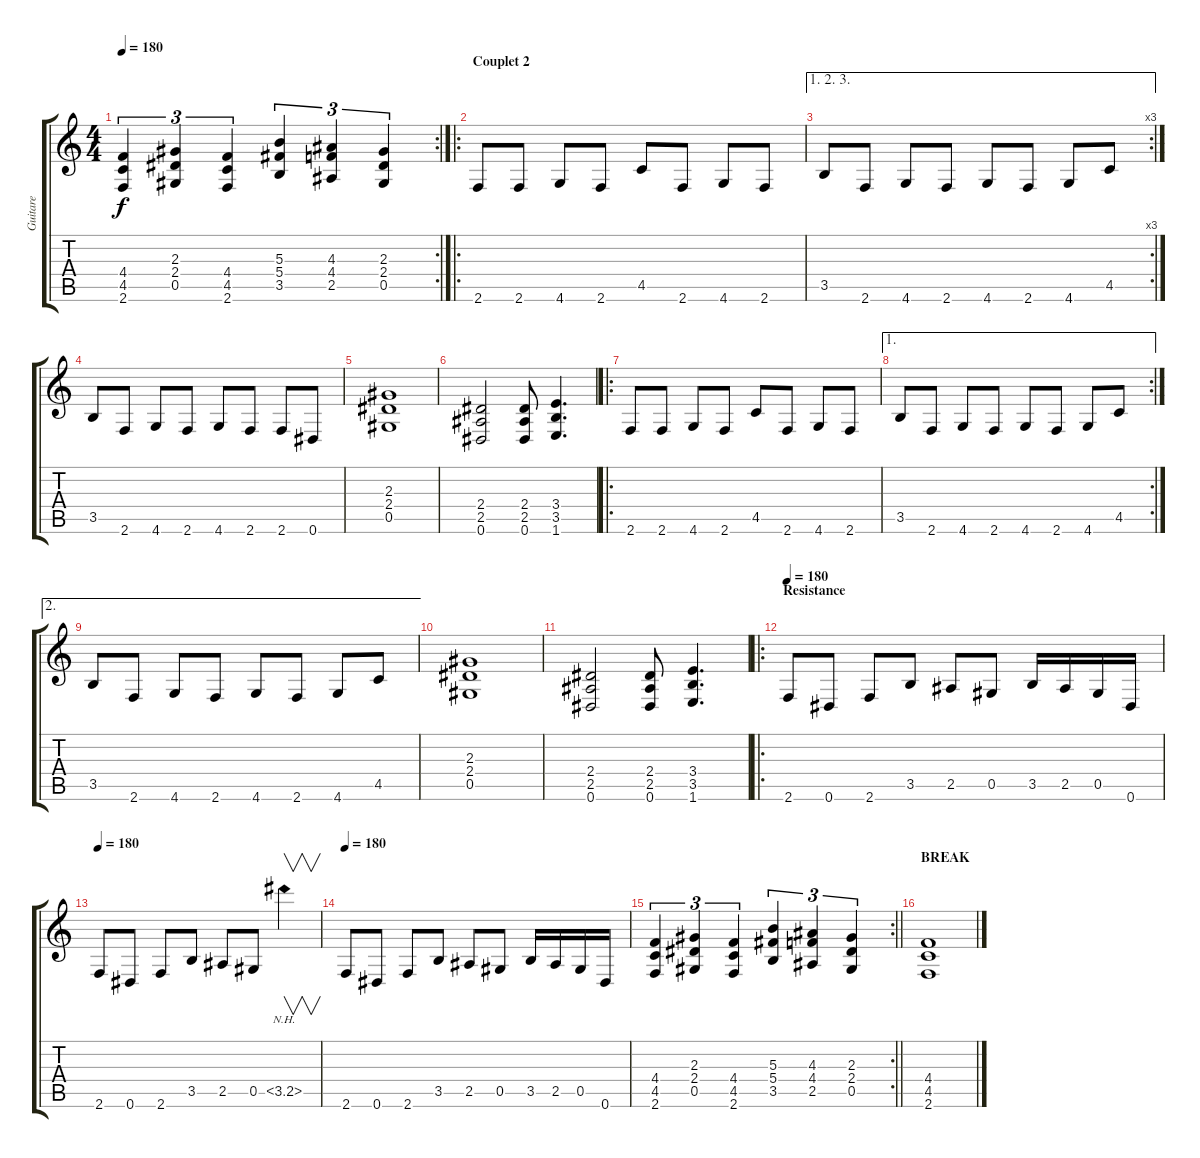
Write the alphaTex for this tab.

\track ("Guitare" "Guitare") {instrument distortionguitar}
\staff {score tabs}
\tuning (Eb4 Bb3 Gb3 Db3 Ab2 Eb2) {hide}
\rc 2
\ts (4 4)
\tempo 180
\clef g2
\ks c
(4.4 4.5 2.6).4{tu (3 2) dy f} (2.3 2.4 0.5).4{tu (3 2)} (4.4 4.5 2.6).4{tu (3 2)} (5.3 5.4 3.5).4{tu (3 2)} (4.3 4.4 2.5).4{tu (3 2)} (2.3 2.4 0.5).4{tu (3 2)} |
\ro
\section ("" "Couplet 2")
2.6.8 2.6.8 4.6.8 2.6.8 4.5.8 2.6.8 4.6.8 2.6.8 |
\ae (1 2 3)
\rc 3
3.5.8 2.6.8 4.6.8 2.6.8 4.6.8 2.6.8 4.6.8 4.5.8 |
3.5.8 2.6.8 4.6.8 2.6.8 4.6.8 2.6.8 2.6.8 0.6.8 |
(2.3 2.4 0.5).1 |
(2.4 2.5 0.6).2 (2.4 2.5 0.6).8 (3.4 3.5 1.6).4{d} |
\ro
2.6.8 2.6.8 4.6.8 2.6.8 4.5.8 2.6.8 4.6.8 2.6.8 |
\ae 1
\rc 2
3.5.8 2.6.8 4.6.8 2.6.8 4.6.8 2.6.8 4.6.8 4.5.8 |
\ae 2
3.5.8 2.6.8 4.6.8 2.6.8 4.6.8 2.6.8 4.6.8 4.5.8 |
(2.3 2.4 0.5).1 |
(2.4 2.5 0.6).2 (2.4 2.5 0.6).8 (3.4 3.5 1.6).4{d} |
\ro
\section ("" "Resistance")
\tempo 180
2.6.8 0.6.8 2.6.8 3.5.8 2.5.8 0.5.8 3.5.16 2.5.16 0.5.16 0.6.16 |
\tempo 180
2.6.8 0.6.8 2.6.8 3.5.8 2.5.8 0.5.8 3.5{nh}.4{v} |
\tempo 180
2.6.8 0.6.8 2.6.8 3.5.8 2.5.8 0.5.8 3.5.16 2.5.16 0.5.16 0.6.16 |
\rc 2
\barLineRight lightlight
(4.4 4.5 2.6).4{tu (3 2)} (2.3 2.4 0.5).4{tu (3 2)} (4.4 4.5 2.6).4{tu (3 2)} (5.3 5.4 3.5).4{tu (3 2)} (4.3 4.4 2.5).4{tu (3 2)} (2.3 2.4 0.5).4{tu (3 2)} |
\section ("" "BREAK")
(4.4 4.5 2.6).1
